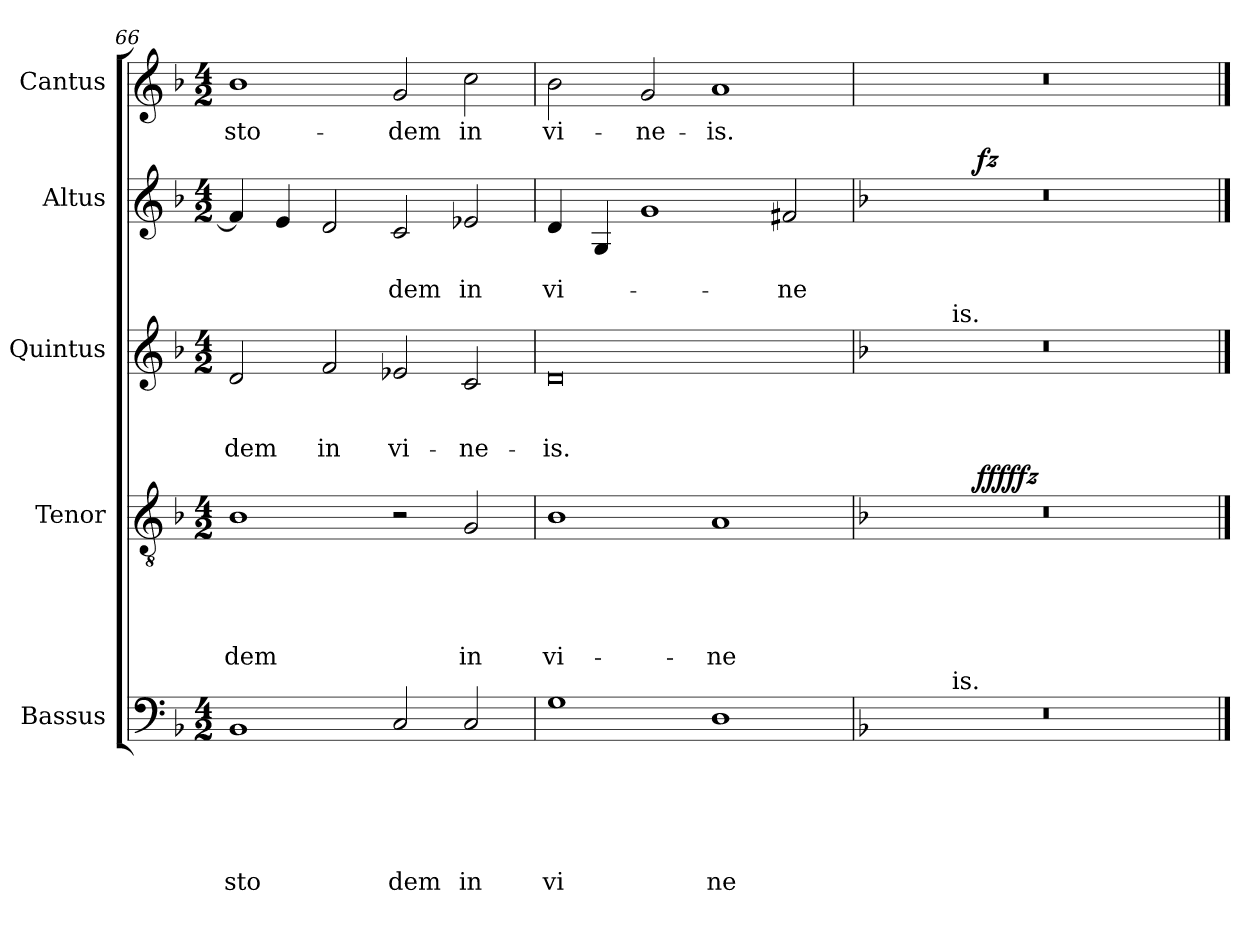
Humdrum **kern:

**kern	**text	**text	**text	**text	**text	**text	**kern	**text	**text	**text	**text	**text	**dynam	**kern	**text	**text	**text	**kern	**text	**text	**dynam	**kern	**text
*part5	*part5	*part5	*part5	*part5	*part5	*part5	*part4	*part4	*part4	*part4	*part4	*part4	*part4	*part3	*part3	*part3	*part3	*part2	*part2	*part2	*part2	*part1	*part1
*staff5	*staff5	*staff5	*staff5	*staff5	*staff5	*staff5	*staff4	*staff4	*staff4	*staff4	*staff4	*staff4	*staff4	*staff3	*staff3	*staff3	*staff3	*staff2	*staff2	*staff2	*staff2	*staff1	*staff1
*I"Bassus	*	*	*	*	*	*	*I"Tenor	*	*	*	*	*	*	*I"Quintus	*	*	*	*I"Altus	*	*	*	*I"Cantus	*
*clefF4	*	*	*	*	*	*	*clefGv2	*	*	*	*	*	*	*clefG2	*	*	*	*clefG2	*	*	*	*clefG2	*
*k[b-]	*	*	*	*	*	*	*k[b-]	*	*	*	*	*	*	*k[b-]	*	*	*	*k[b-]	*	*	*	*k[b-]	*
*F:	*	*	*	*	*	*	*F:	*	*	*	*	*	*	*F:	*	*	*	*F:	*	*	*	*F:	*
*M4/2	*	*	*	*	*	*	*M4/2	*	*	*	*	*	*	*M4/2	*	*	*	*M4/2	*	*	*	*M4/2	*
=66	=66	=66	=66	=66	=66	=66	=66	=66	=66	=66	=66	=66	=66	=66	=66	=66	=66	=66	=66	=66	=66	=66	=66
!	!	!	!	!	!	!LO:LY:b	!	!	!	!	!	!LO:LY:b	!	!	!	!	!LO:LY:b	!	!	!	!	!	!LO:LY:b
1BB-	.	.	.	.	.	sto	1B-	.	.	.	.	-dem	.	2d/	.	.	-dem	4f/]	.	.	.	1b-	-sto-
.	.	.	.	.	.	.	.	.	.	.	.	.	.	.	.	.	.	4e/	.	.	.	.	.
!	!	!	!	!	!	!	!	!	!	!	!	!	!	!	!	!	!LO:LY:b	!	!	!	!	!	!
.	.	.	.	.	.	.	.	.	.	.	.	.	.	2f/	.	.	in	2d/	.	.	.	.	.
!	!	!	!	!	!	!LO:LY:b	!	!	!	!	!	!	!	!	!	!	!LO:LY:b	!	!	!LO:LY:b	!	!	!LO:LY:b
2C/	.	.	.	.	.	dem	2r	.	.	.	.	.	.	2e-X/	.	.	vi-	2c/	.	-dem	.	2g/	-dem
!	!	!	!	!	!	!LO:LY:b	!	!	!	!	!	!LO:LY:b	!	!	!	!	!LO:LY:b	!	!	!LO:LY:b	!	!	!LO:LY:b
2C/	.	.	.	.	.	in	2G/	.	.	.	.	in	.	2c/	.	.	-ne-	2e-X/	.	in	.	2cc\	in
=67	=67	=67	=67	=67	=67	=67	=67	=67	=67	=67	=67	=67	=67	=67	=67	=67	=67	=67	=67	=67	=67	=67	=67
!	!	!	!	!	!	!LO:LY:b	!	!	!	!	!	!LO:LY:b	!	!	!	!	!LO:LY:b	!	!	!LO:LY:b	!	!	!LO:LY:b
1G	.	.	.	.	.	vi	1B-	.	.	.	.	vi-	.	0d	.	.	-is.	4d/	.	vi-	.	2b-\	vi-
.	.	.	.	.	.	.	.	.	.	.	.	.	.	.	.	.	.	4G/	.	.	.	.	.
!	!	!	!	!	!	!	!	!	!	!	!	!	!	!	!	!	!	!	!	!	!	!	!LO:LY:b
.	.	.	.	.	.	.	.	.	.	.	.	.	.	.	.	.	.	1g	.	.	.	2g/	-ne-
!	!	!	!	!	!	!LO:LY:b	!	!	!	!	!	!LO:LY:b	!	!	!	!	!	!	!	!	!	!	!LO:LY:b
1D	.	.	.	.	.	ne	1A	.	.	.	.	-ne-	.	.	.	.	.	.	.	.	.	1a	-is.
!	!	!	!	!	!	!	!	!	!	!	!	!	!	!	!	!	!	!	!	!LO:LY:b	!	!	!
.	.	.	.	.	.	.	.	.	.	.	.	.	.	.	.	.	.	2f#X/	.	-ne-	.	.	.
=68	=68	=68	=68	=68	=68	=68	=68	=68	=68	=68	=68	=68	=68	=68	=68	=68	=68	=68	=68	=68	=68	=68	=68
*	*	*	*	*	*	*	*	*	*	*	*	*	*	*	*	*	*	*	*	*	*	*k[]	*
*	*	*	*	*	*	*	*	*	*	*	*	*	*	*	*	*	*	*	*	*	*	*C:	*
*^	*	*	*	*	*	*	*^	*	*	*	*	*	*	*^	*	*	*	*^	*	*	*	*	*
0r	4ryy	.	.	.	.	.	.	0r	4ryy	.	.	.	.	.	.	0r	4ryy	.	.	.	0r	4ryy	.	.	.	0r	.
.	16.ryy	.	.	.	.	.	.	.	8ryy	.	.	.	.	.	.	.	16.ryy	.	.	.	.	8ryy	.	.	.	.	.
!	!	!	!	!	!	!	!	!	!	!	!	!	!	!	!	!	!LO:TX:a:t=is.	!	!	!	!	!	!	!	!	!	!
!	!LO:TX:a:t=is.	!	!	!	!	!	!	!	!	!	!	!	!	!	!	!	!	!	!	!	!	!	!	!	!	!	!
.	1ryy	.	.	.	.	.	.	.	.	.	.	.	.	.	.	.	1ryy	.	.	.	.	.	.	.	.	.	.
.	.	.	.	.	.	.	.	.	32ryy	.	.	.	.	.	.	.	.	.	.	.	.	32ryy	.	.	.	.	.
!	!	!	!	!	!	!	!	!	!	!	!	!	!	!	!LO:DY:a	!	!	!	!	!	!	!	!	!	!	!	!
!	!	!	!	!	!	!	!	!	!	!	!	!	!	!	!LO:DY:n=1:b	!	!	!	!	!	!	!	!	!	!LO:DY:b	!	!
.	.	.	.	.	.	.	.	.	1ryy	.	.	.	.	.	ffff fz	.	.	.	.	.	.	1ryy	.	.	fz	.	.
.	2ryy	.	.	.	.	.	.	.	.	.	.	.	.	.	.	.	2ryy	.	.	.	.	.	.	.	.	.	.
.	.	.	.	.	.	.	.	.	2ryy	.	.	.	.	.	.	.	.	.	.	.	.	2ryy	.	.	.	.	.
.	8ryy	.	.	.	.	.	.	.	.	.	.	.	.	.	.	.	8ryy	.	.	.	.	.	.	.	.	.	.
.	.	.	.	.	.	.	.	.	16.ryy	.	.	.	.	.	.	.	.	.	.	.	.	16.ryy	.	.	.	.	.
.	32ryy	.	.	.	.	.	.	.	.	.	.	.	.	.	.	.	32ryy	.	.	.	.	.	.	.	.	.	.
*v	*v	*	*	*	*	*	*	*	*	*	*	*	*	*	*	*v	*v	*	*	*	*v	*v	*	*	*	*	*
*	*	*	*	*	*	*	*v	*v	*	*	*	*	*	*	*	*	*	*	*	*	*	*	*	*
==	==	==	==	==	==	==	==	==	==	==	==	==	==	==	==	==	==	==	==	==	==	==	==
*-	*-	*-	*-	*-	*-	*-	*-	*-	*-	*-	*-	*-	*-	*-	*-	*-	*-	*-	*-	*-	*-	*-	*-
